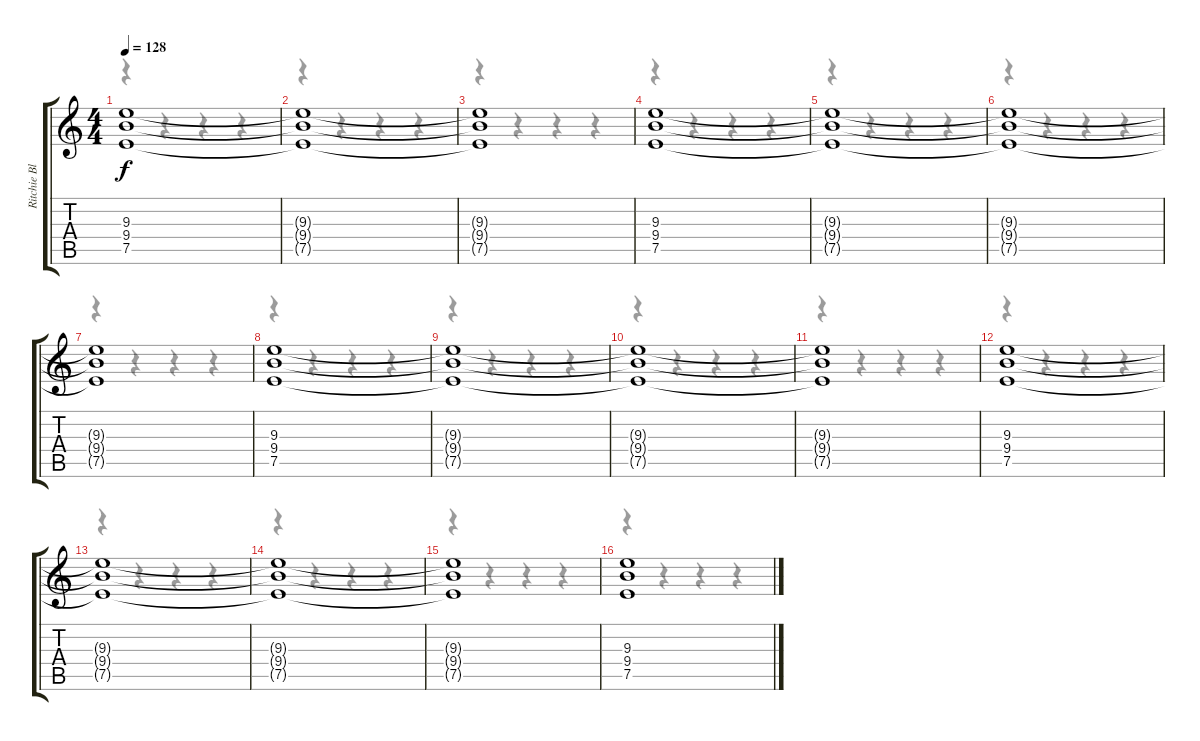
\track ("Ritchie Blackmore - Rhythm Guitar 1" "Ritchie Bl") {instrument overdrivenguitar}
\staff {score tabs}
\tuning (E4 B3 G3 D3 A2 E2) {hide}
\voice
\ts (4 4)
\tempo 128
\clef g2
\ks c
(9.3{t} 9.4{t} 7.5{t}).1{dy f} |
(9.3{t} 9.4{t} 7.5{t}).1 |
(9.3{t} 9.4{t} 7.5{t}).1 |
(9.3 9.4 7.5).1 |
(9.3{t} 9.4{t} 7.5{t}).1 |
(9.3{t} 9.4{t} 7.5{t}).1 |
(9.3{t} 9.4{t} 7.5{t}).1 |
(9.3 9.4 7.5).1 |
(9.3{t} 9.4{t} 7.5{t}).1 |
(9.3{t} 9.4{t} 7.5{t}).1 |
(9.3{t} 9.4{t} 7.5{t}).1 |
(9.3 9.4 7.5).1 |
(9.3{t} 9.4{t} 7.5{t}).1 |
(9.3{t} 9.4{t} 7.5{t}).1 |
(9.3{t} 9.4{t} 7.5{t}).1 |
(9.3 9.4 7.5).1
\voice
\clef g2
\ottava regular
\simile none
\ks c
r.4{dy f} r.4 r.4 r.4 |
r.4 r.4 r.4 r.4 |
r.4 r.4 r.4 r.4 |
r.4 r.4 r.4 r.4 |
r.4 r.4 r.4 r.4 |
r.4 r.4 r.4 r.4 |
r.4 r.4 r.4 r.4 |
r.4 r.4 r.4 r.4 |
r.4 r.4 r.4 r.4 |
r.4 r.4 r.4 r.4 |
r.4 r.4 r.4 r.4 |
r.4 r.4 r.4 r.4 |
r.4 r.4 r.4 r.4 |
r.4 r.4 r.4 r.4 |
r.4 r.4 r.4 r.4 |
r.4 r.4 r.4 r.4
